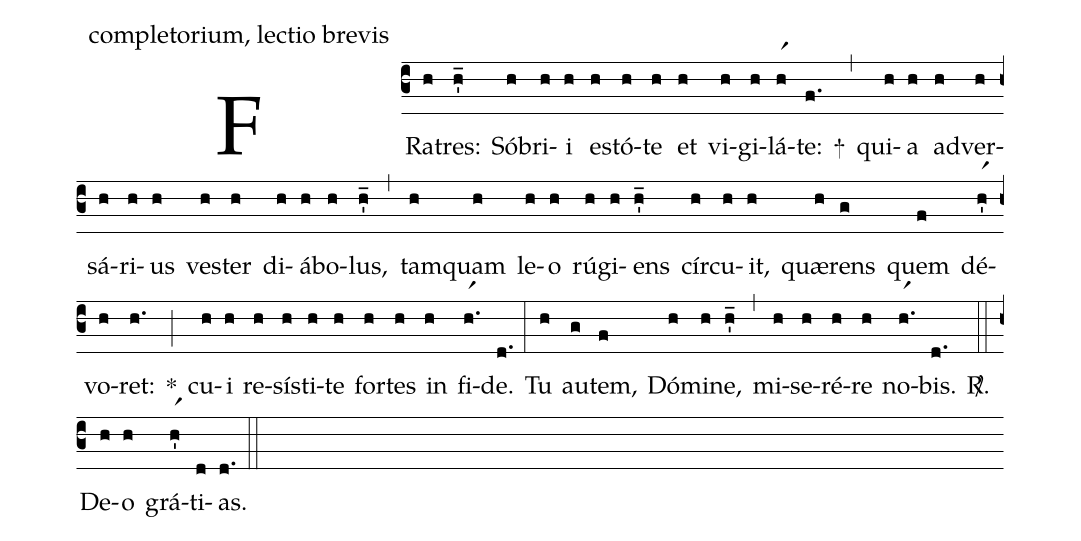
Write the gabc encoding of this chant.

office-part: completorium, lectio brevis;
%%
(c3)
FRa(h)tres:(h_') Só(h)bri(h)i(h) es(h)tó(h)te(h) et(h) vi(h)gi(h)lá(hr1)te:(f.) +(,)
qui(h)a(h) ad(h)ver(h)sá(h)ri(h)us(h) ves(h)ter(h) di(h)á(h)bo(h)lus,(h_') (,)
tam(h)quam(h) le(h)o(h) rú(h)gi(h)ens(h_') cír(h)cu(h)it,(h) quæ(h)rens(g) quem(f) dé(hr1')vo(h)ret:(h.) *(;)
cu(h)i(h) re(h)sís(h)ti(h)te(h) for(h)tes(h) in(h) fi(hr1.)de.(d.) (:)
Tu(h) au(g)tem,(f) Dó(h)mi(h)ne,(h_') (,)
mi(h)se(h)ré(h)re(h) no(hr1.)bis.(d.) <sp>R/</sp>.(::)
De(h)o(h) grá(hr1')ti(d)as.(d.) (::)
